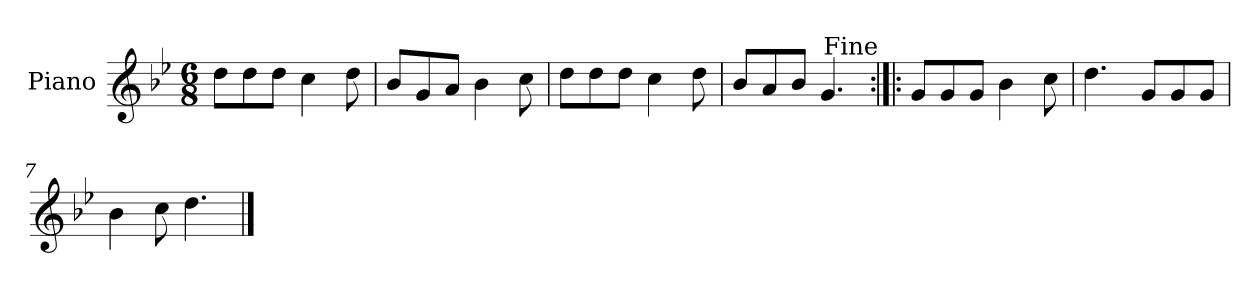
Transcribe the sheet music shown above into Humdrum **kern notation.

**kern
*part1
*staff1
*I"Piano
*I'Pno.
*clefG2
*k[b-e-]
*M6/8
=1
8dd\L
8dd\
8dd\J
4cc\
8dd\
=2
8b-/L
8g/
8a/J
4b-\
8cc\
=3
8dd\L
8dd\
8dd\J
4cc\
8dd\
=4
8b-/L
8a/
8b-/J
4.g/
!LO:TX:a:rj:t=Fine
=5:|!|:
8g/L
8g/
8g/J
4b-\
8cc\
=6
4.dd\
8g/L
8g/
8g/J
=7
4b-\
8cc\
4.dd\
==
*-
